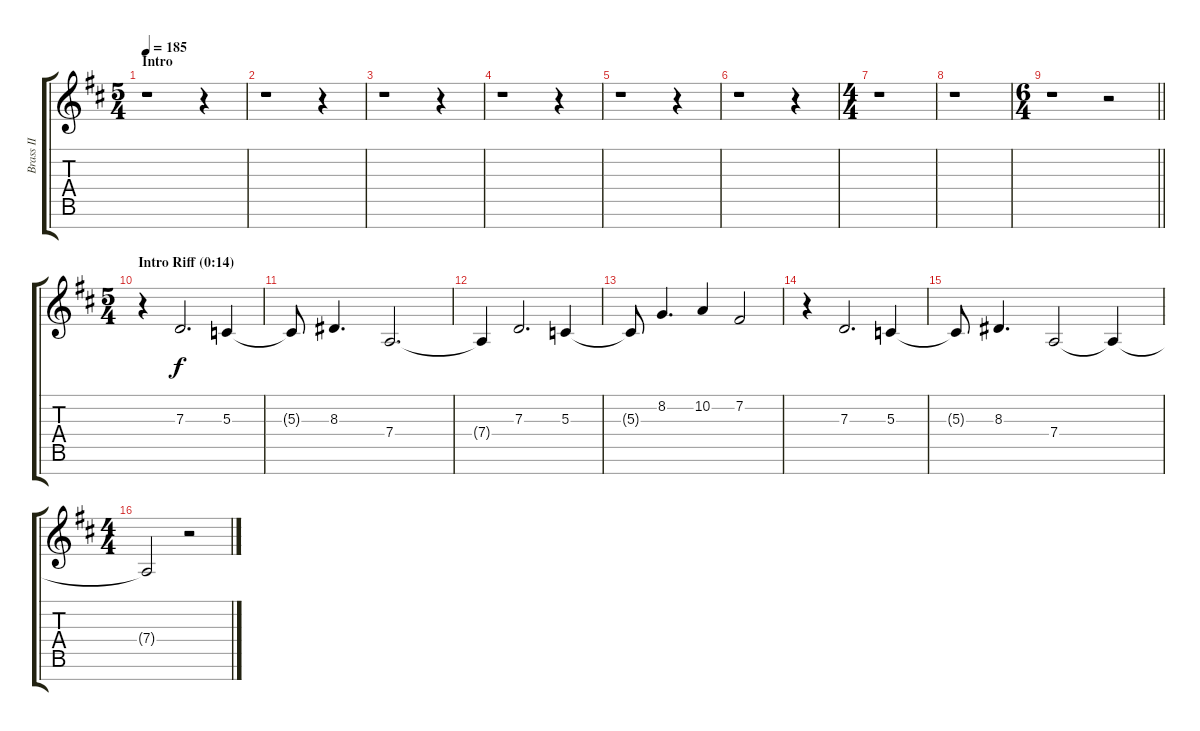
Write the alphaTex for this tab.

\track ("Brass II" "Brass II") {instrument frenchhorn}
\staff {score tabs}
\tuning (E4 B3 G3 D3 A2 E2 B1) {hide}
\ts (5 4)
\section ("" "Intro")
\tempo 185
\clef g2
\ks bminor
r.1{dy f instrument frenchhorn} r.4 |
r.1 r.4 |
r.1 r.4 |
r.1 r.4 |
r.1 r.4 |
r.1 r.4 |
\ts (4 4)
r.1 |
r.1 |
\ts (6 4)
\barLineRight lightlight
r.1 r.2 |
\ts (5 4)
\section ("" "Intro Riff (0:14)")
r.4 7.3.2{d} 5.3.4 |
5.3{t}.8 8.3.4{d} 7.4.2{d} |
7.4{t}.4 7.3.2{d} 5.3.4 |
5.3{t}.8 8.2.4{d} 10.2.4 7.2.2 |
r.4 7.3.2{d} 5.3.4 |
5.3{t}.8 8.3.4{d} 7.4.2 7.4{t}.4{volume 5} |
\ts (4 4)
7.4{t}.2 r.2
